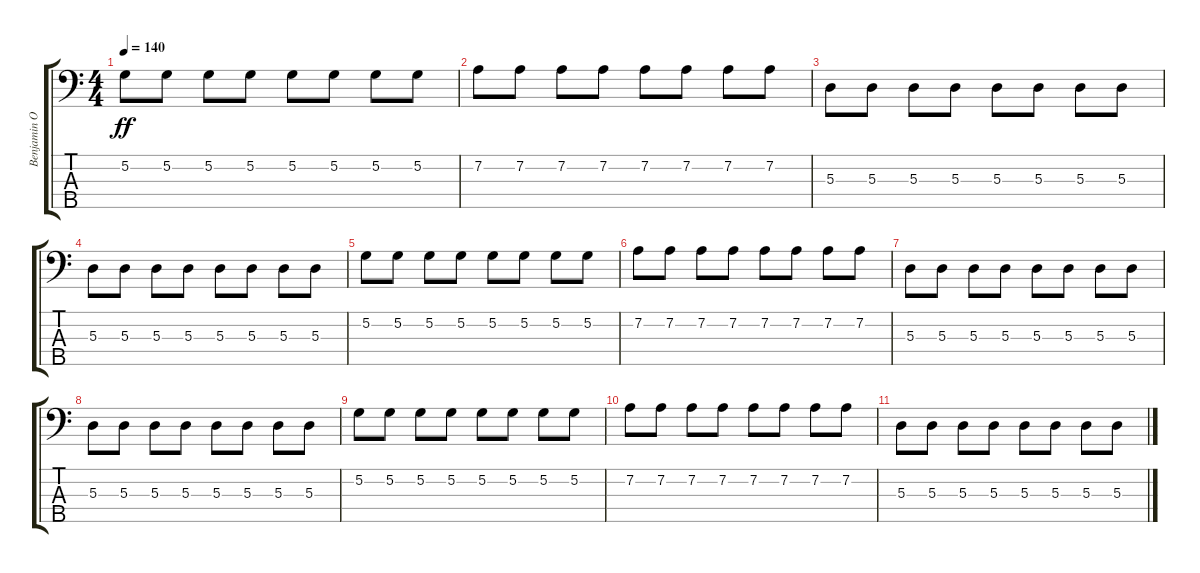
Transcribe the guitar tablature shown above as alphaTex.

\track ("Benjamin Orr" "Benjamin O") {instrument electricbasspick}
\staff {score tabs}
\tuning (G2 D2 A1 E1 B0) {hide}
\ts (4 4)
\tempo 140
\clef f4
\ks c
5.2.8{dy ff} 5.2.8 5.2.8 5.2.8 5.2.8 5.2.8 5.2.8 5.2.8 |
7.2.8 7.2.8 7.2.8 7.2.8 7.2.8 7.2.8 7.2.8 7.2.8 |
5.3.8 5.3.8 5.3.8 5.3.8 5.3.8 5.3.8 5.3.8 5.3.8 |
5.3.8 5.3.8 5.3.8 5.3.8 5.3.8 5.3.8 5.3.8 5.3.8 |
5.2.8 5.2.8 5.2.8 5.2.8 5.2.8 5.2.8 5.2.8 5.2.8 |
7.2.8 7.2.8 7.2.8 7.2.8 7.2.8 7.2.8 7.2.8 7.2.8 |
5.3.8 5.3.8 5.3.8 5.3.8 5.3.8 5.3.8 5.3.8 5.3.8 |
5.3.8 5.3.8 5.3.8 5.3.8 5.3.8 5.3.8 5.3.8 5.3.8 |
5.2.8 5.2.8 5.2.8 5.2.8 5.2.8 5.2.8 5.2.8 5.2.8 |
7.2.8 7.2.8 7.2.8 7.2.8 7.2.8 7.2.8 7.2.8 7.2.8 |
5.3.8 5.3.8 5.3.8 5.3.8 5.3.8 5.3.8 5.3.8 5.3.8
